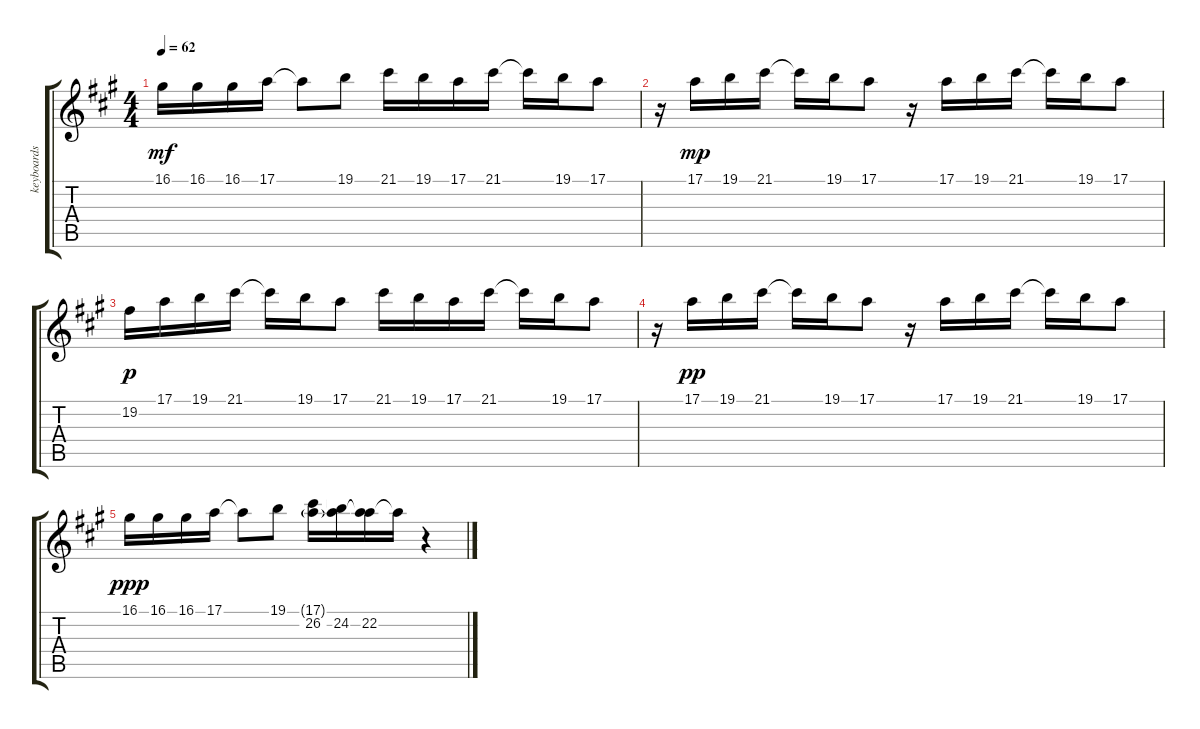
\track ("keyboards" "keyboards") {instrument stringensemble1}
\staff {score tabs}
\tuning (E4 B3 G3 D3 A2 E2) {hide}
\ts (4 4)
\tempo 62
\clef g2
\ks a
16.1.16{dy mf} 16.1.16 16.1.16 17.1.16 17.1{t}.8 19.1.8 21.1.16 19.1.16 17.1.16 21.1.16 21.1{t}.16 19.1.16 17.1.8 |
r.16 17.1.16{dy mp} 19.1.16 21.1.16 21.1{t}.16 19.1.16 17.1.8 r.16 17.1.16 19.1.16 21.1.16 21.1{t}.16 19.1.16 17.1.8 |
19.2.16{dy p} 17.1.16 19.1.16 21.1.16 21.1{t}.16 19.1.16 17.1.8 21.1.16 19.1.16 17.1.16 21.1.16 21.1{t}.16 19.1.16 17.1.8 |
r.16 17.1.16{dy pp} 19.1.16 21.1.16 21.1{t}.16 19.1.16 17.1.8 r.16 17.1.16 19.1.16 21.1.16 21.1{t}.16 19.1.16 17.1.8 |
16.1.16{dy ppp} 16.1.16 16.1.16 17.1.16 17.1{t}.8 19.1.8 (17.1{g} 26.2).16 (17.1{t} 24.2).16 (17.1{t} 22.2).16 17.1{t}.16 r.4
